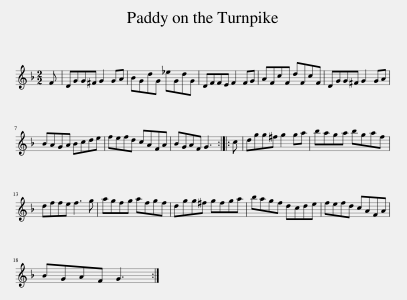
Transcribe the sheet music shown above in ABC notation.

X:1
L:1/8
M:2/2
I:linebreak $
K:F
V:1 treble
V:1
 F | DGG^F G2 GA | BGdG _eGdG | DFFE F2 FG | AFcF dFcF | %5
 DGG^F G2 GA |$ BAGA Bcde | fefd cAFA | BGAF G3 :: c | %10
 dgg^f g2 ga | baga bgaf |$ dffe f3 g | agfg afgf | dgg^f gfga | %15
 bagf dcde | fefd cAFA |$ BGAF G3 :| %18
